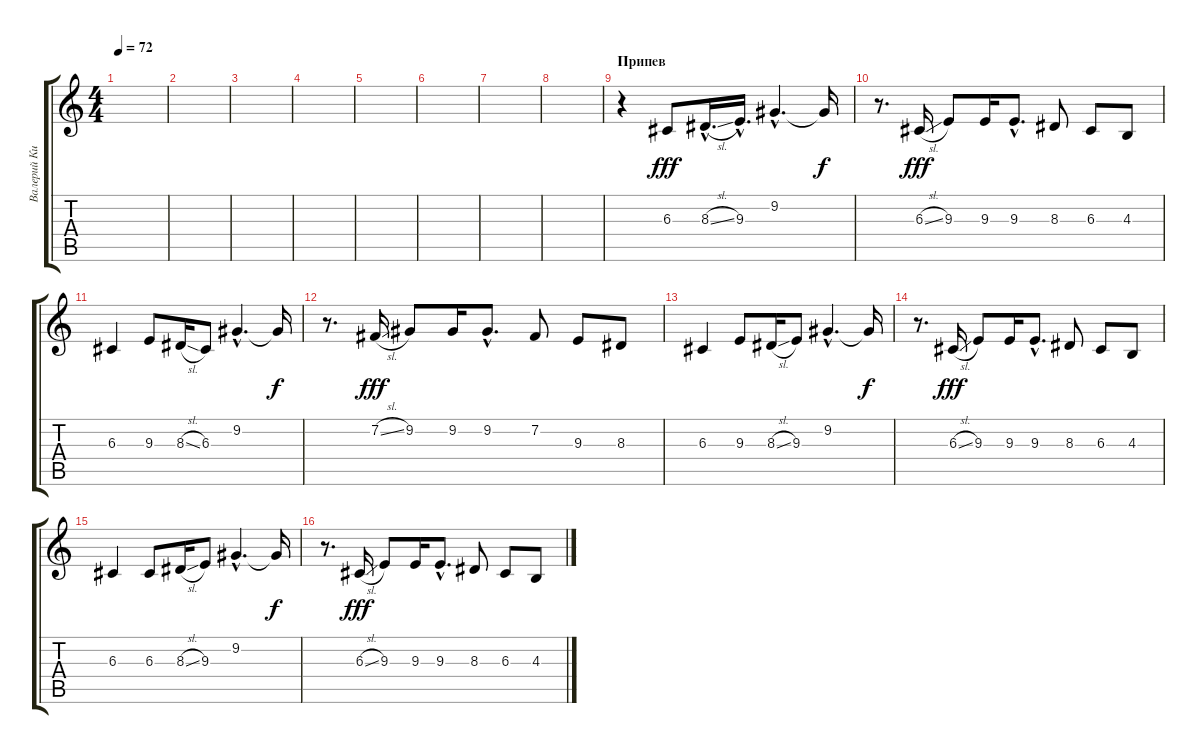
\track ("Валерий Кипелов (Vocal)" "Валерий Ки") {instrument flute}
\staff {score tabs}
\tuning (E4 B3 G3 D3 A2 E2) {hide}
\ts (4 4)
\tempo 72
\clef g2
\ks c
|
|
|
|
|
|
|
|
\section ("" "Припев")
r.4 6.3.8{dy fff} 8.3{sl hac}.16{d} 9.3{hac}.16{d} 9.2{hac}.4{d} 9.2{t}.16{dy f} |
r.8{d} 6.3{sl}.16{dy fff} 9.3.8 9.3.16 9.3{hac}.8{d} 8.3.8 6.3.8 4.3.8 |
6.3.4 9.3.8 8.3{sl}.16 6.3.8 9.2{hac}.4{d} 9.2{t}.16{dy f} |
r.8{d} 7.2{sl}.16{dy fff} 9.2.8 9.2.16 9.2{hac}.8{d} 7.2.8 9.3.8 8.3.8 |
6.3.4 9.3.8 8.3{sl}.16 9.3.8 9.2{hac}.4{d} 9.2{t}.16{dy f} |
r.8{d} 6.3{sl}.16{dy fff} 9.3.8 9.3.16 9.3{hac}.8{d} 8.3.8 6.3.8 4.3.8 |
6.3.4 6.3.8 8.3{sl}.16 9.3.8 9.2{hac}.4{d} 9.2{t}.16{dy f} |
r.8{d} 6.3{sl}.16{dy fff} 9.3.8 9.3.16 9.3{hac}.8{d} 8.3.8 6.3.8 4.3.8
